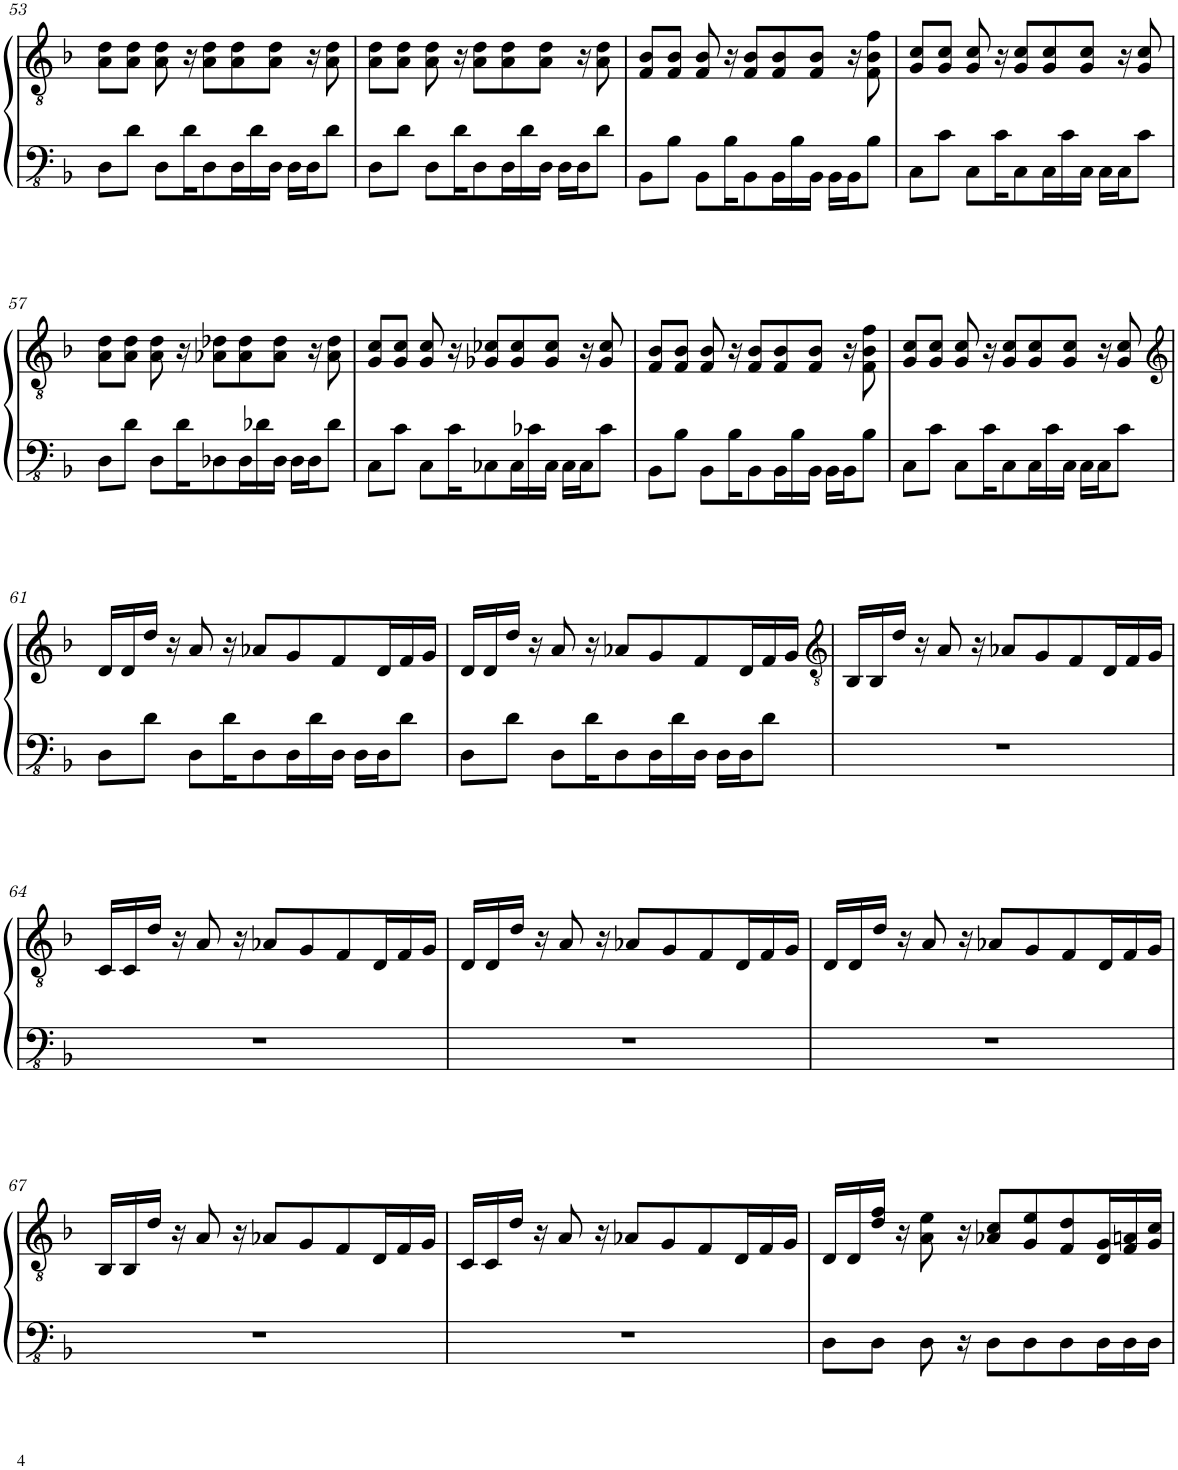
**kern	**kern
*part1	*part1
*staff2	*staff1
*I"Piano	*
*I'Pno.	*
!!LO:PB:g=z
*clefFv4	*clefGv2
*k[b-]	*k[b-]
*M4/4	*M4/4
=53	=53
8DD\L	8A\ 8d\L
8D\J	8A\ 8d\J
8DD\L	8A\ 8d\
16D\K	16r
8DD\	8A\ 8d\L
16DD\L	8A\ 8d\
16D\	.
16DD\JJ	8A\ 8d\J
16DD\LL	.
16DD\J	16r
8D\J	8A\ 8d\
=54	=54
8DD\L	8A\ 8d\L
8D\J	8A\ 8d\J
8DD\L	8A\ 8d\
16D\K	16r
8DD\	8A\ 8d\L
16DD\L	8A\ 8d\
16D\	.
16DD\JJ	8A\ 8d\J
16DD\LL	.
16DD\J	16r
8D\J	8A\ 8d\
=55	=55
8BBB-\L	8F/ 8B-/L
8BB-\J	8F/ 8B-/J
8BBB-\L	8F/ 8B-/
16BB-\K	16r
8BBB-\	8F/ 8B-/L
16BBB-\L	8F/ 8B-/
16BB-\	.
16BBB-\JJ	8F/ 8B-/J
16BBB-\LL	.
16BBB-\J	16r
8BB-\J	8F\ 8B-\ 8f\
=56	=56
8CC\L	8G/ 8c/L
8C\J	8G/ 8c/J
8CC\L	8G/ 8c/
16C\K	16r
8CC\	8G/ 8c/L
16CC\L	8G/ 8c/
16C\	.
16CC\JJ	8G/ 8c/J
16CC\LL	.
16CC\J	16r
8C\J	8G/ 8c/
!!LO:LB:g=z
=57	=57
8DD\L	8A\ 8d\L
8D\J	8A\ 8d\J
8DD\L	8A\ 8d\
16D\K	16r
8DD-X\	8A-X\ 8d-X\L
16DD-\L	8A-\ 8d-\
16D-X\	.
16DD-\JJ	8A-\ 8d-\J
16DD-\LL	.
16DD-\J	16r
8D-\J	8A-\ 8d-\
=58	=58
8CC\L	8G/ 8c/L
8C\J	8G/ 8c/J
8CC\L	8G/ 8c/
16C\K	16r
8CC-X\	8G-X/ 8c-X/L
16CC-\L	8G-/ 8c-/
16C-X\	.
16CC-\JJ	8G-/ 8c-/J
16CC-\LL	.
16CC-\J	16r
8C-\J	8G-/ 8c-/
=59	=59
8BBB-\L	8F/ 8B-/L
8BB-\J	8F/ 8B-/J
8BBB-\L	8F/ 8B-/
16BB-\K	16r
8BBB-\	8F/ 8B-/L
16BBB-\L	8F/ 8B-/
16BB-\	.
16BBB-\JJ	8F/ 8B-/J
16BBB-\LL	.
16BBB-\J	16r
8BB-\J	8F\ 8B-\ 8f\
=60	=60
8CC\L	8G/ 8c/L
8C\J	8G/ 8c/J
8CC\L	8G/ 8c/
16C\K	16r
8CC\	8G/ 8c/L
16CC\L	8G/ 8c/
16C\	.
16CC\JJ	8G/ 8c/J
16CC\LL	.
16CC\J	16r
8C\J	8G/ 8c/
!!LO:LB:g=z
=61	=61
*	*clefG2
8DD\L	16d/LL
.	16d/
8D\J	16dd/JJ
.	16r
8DD\L	8a/
16D\K	16r
8DD\	8a-X/L
16DD\L	8g/
16D\	.
16DD\JJ	8f/
16DD\LL	.
16DD\J	16d/L
8D\J	16f/
.	16g/JJ
=62	=62
8DD\L	16d/LL
.	16d/
8D\J	16dd/JJ
.	16r
8DD\L	8a/
16D\K	16r
8DD\	8a-X/L
16DD\L	8g/
16D\	.
16DD\JJ	8f/
16DD\LL	.
16DD\J	16d/L
8D\J	16f/
.	16g/JJ
=63	=63
*	*clefGv2
1r	16BB-/LL
.	16BB-/
.	16d/JJ
.	16r
.	8A/
.	16r
.	8A-X/L
.	8G/
.	8F/
.	16D/L
.	16F/
.	16G/JJ
!!LO:LB:g=z
=64	=64
1r	16C/LL
.	16C/
.	16d/JJ
.	16r
.	8A/
.	16r
.	8A-X/L
.	8G/
.	8F/
.	16D/L
.	16F/
.	16G/JJ
=65	=65
1r	16D/LL
.	16D/
.	16d/JJ
.	16r
.	8A/
.	16r
.	8A-X/L
.	8G/
.	8F/
.	16D/L
.	16F/
.	16G/JJ
=66	=66
1r	16D/LL
.	16D/
.	16d/JJ
.	16r
.	8A/
.	16r
.	8A-X/L
.	8G/
.	8F/
.	16D/L
.	16F/
.	16G/JJ
!!LO:LB:g=z
=67	=67
1r	16BB-/LL
.	16BB-/
.	16d/JJ
.	16r
.	8A/
.	16r
.	8A-X/L
.	8G/
.	8F/
.	16D/L
.	16F/
.	16G/JJ
=68	=68
1r	16C/LL
.	16C/
.	16d/JJ
.	16r
.	8A/
.	16r
.	8A-X/L
.	8G/
.	8F/
.	16D/L
.	16F/
.	16G/JJ
=69	=69
8DD\L	16D/LL
.	16D/
8DD\J	16d/ 16f/JJ
.	16r
8DD\	8A\ 8e\
16r	16r
8DD\L	8A-X/ 8c/L
8DD\	8G/ 8e/
8DD\	8F/ 8d/
16DD\L	16D/ 16G/L
16DD\	16F/ 16An/
16DD\JJ	16G/ 16c/JJ
=	=
*-	*-
